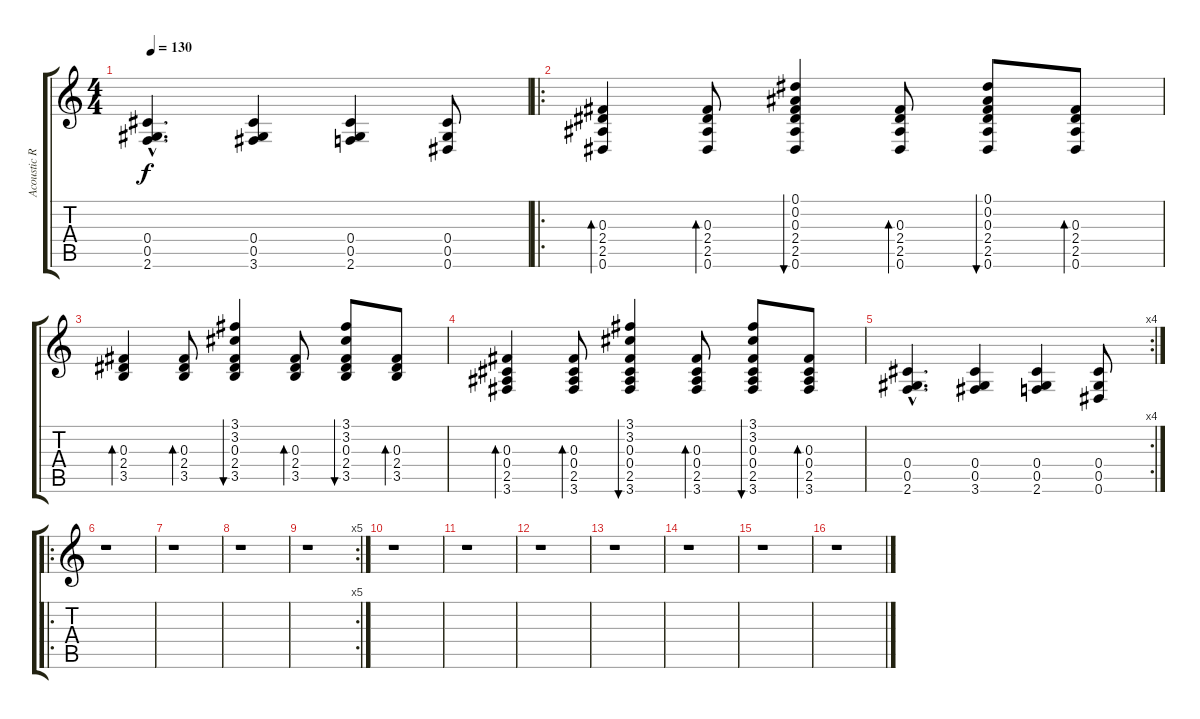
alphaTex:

\track ("Acoustic Rythm" "Acoustic R") {instrument acousticguitarnylon}
\staff {score tabs}
\tuning (Eb4 Bb3 Gb3 Db3 Ab2 Eb2) {hide}
\ts (4 4)
\tempo 130
\clef g2
\ks c
(0.4{hac} 0.5{hac} 2.6{hac}).4{d dy f} (0.4 0.5 3.6).4 (0.4 0.5 2.6).4 (0.4 0.5 0.6).8 |
\ro
(0.3 2.4 2.5 0.6).4{bd 60} (0.3 2.4 2.5 0.6).8{bd 60} (0.1 0.2 0.3 2.4 2.5 0.6).4{bu 60} (0.3 2.4 2.5 0.6).8{bd 60} (0.1 0.2 0.3 2.4 2.5 0.6).8{bu 60} (0.3 2.4 2.5 0.6).8{bd 60} |
(0.3 2.4 3.5).4{bd 60} (0.3 2.4 3.5).8{bd 60} (3.1 3.2 0.3 2.4 3.5).4{bu 60} (0.3 2.4 3.5).8{bd 60} (3.1 3.2 0.3 2.4 3.5).8{bu 60} (0.3 2.4 3.5).8{bd 60} |
(0.3 0.4 2.5 3.6).4{bd 60} (0.3 0.4 2.5 3.6).8{bd 60} (3.1 3.2 0.3 0.4 2.5 3.6).4{bu 60} (0.3 0.4 2.5 3.6).8{bd 60} (3.1 3.2 0.3 0.4 2.5 3.6).8{bu 60} (0.3 0.4 2.5 3.6).8{bd 60} |
\rc 4
(0.4{hac} 0.5{hac} 2.6{hac}).4{d} (0.4 0.5 3.6).4 (0.4 0.5 2.6).4 (0.4 0.5 0.6).8 |
\ro
r.1 |
r.1 |
r.1 |
\rc 5
r.1 |
r.1 |
r.1 |
r.1 |
r.1 |
r.1 |
r.1 |
r.1
